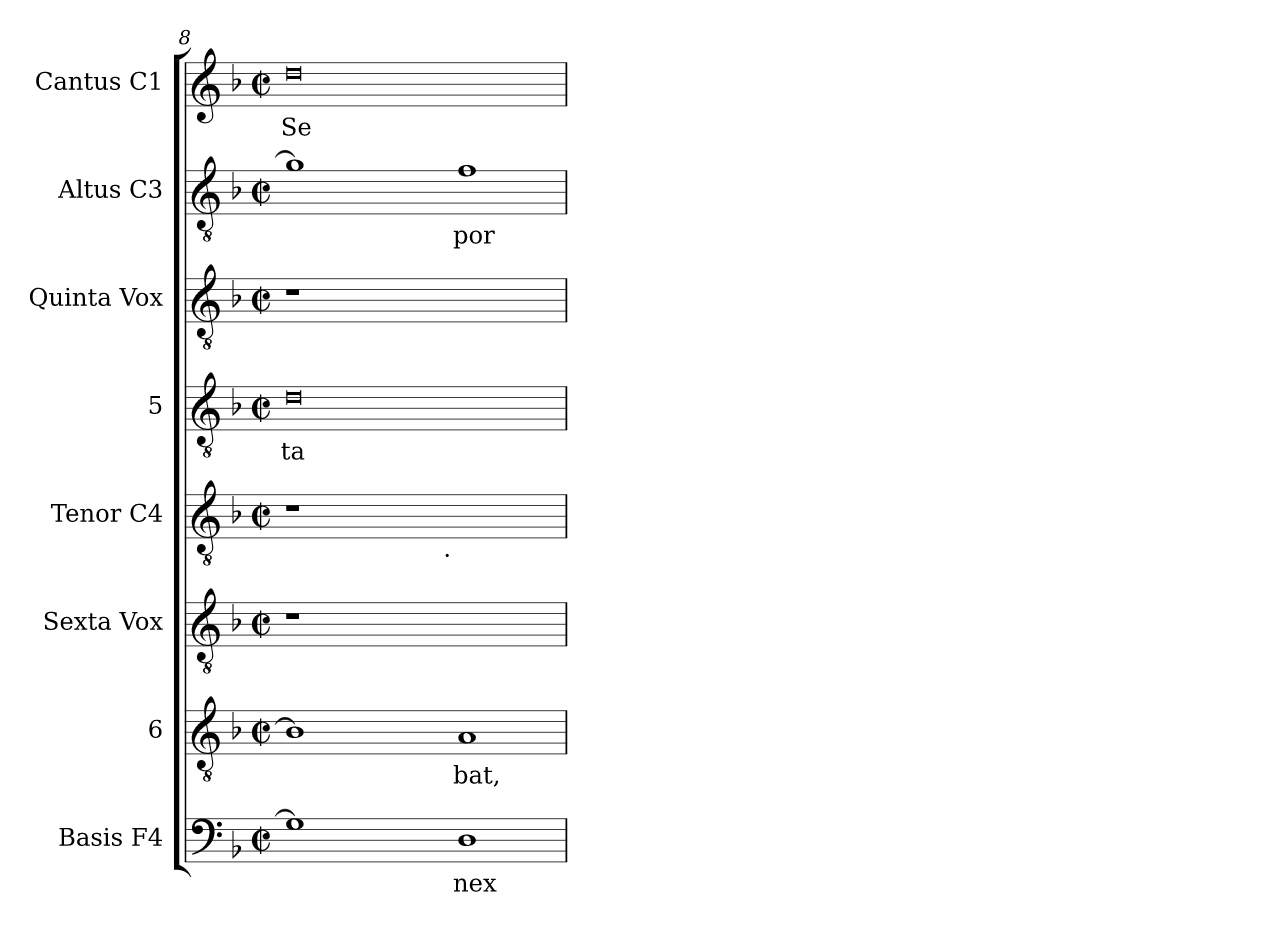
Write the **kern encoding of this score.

**kern	**text	**kern	**text	**kern	**kern	**kern	**text	**kern	**kern	**text	**kern	**text
*part8	*part8	*part7	*part7	*part6	*part5	*part4	*part4	*part3	*part2	*part2	*part1	*part1
*staff8	*staff8	*staff7	*staff7	*staff6	*staff5	*staff4	*staff4	*staff3	*staff2	*staff2	*staff1	*staff1
*I"Basis  F4	*	*I"6	*	*I"Sexta  Vox	*I"Tenor  C4	*I"5	*	*I"Quinta  Vox	*I"Altus  C3	*	*I"Cantus  C1	*
*I'B	*	*	*	*	*I'T	*	*	*	*I'A	*	*I'C	*
*clefF4	*	*clefGv2	*	*clefGv2	*clefGv2	*clefGv2	*	*clefGv2	*clefGv2	*	*clefG2	*
*k[b-]	*	*k[b-]	*	*k[b-]	*k[b-]	*k[b-]	*	*k[b-]	*k[b-]	*	*k[b-]	*
*F:	*	*F:	*	*F:	*F:	*F:	*	*F:	*F:	*	*F:	*
*M2/2	*	*M2/2	*	*M2/2	*M2/2	*M2/2	*	*M2/2	*M2/2	*	*M2/2	*
*met(c|)	*	*met(c|)	*	*met(c|)	*met(c|)	*met(c|)	*	*met(c|)	*met(c|)	*	*met(c|)	*
=8	=8	=8	=8	=8	=8	=8	=8	=8	=8	=8	=8	=8
!	!LO:LY:b:cj	!	!LO:LY:b:cj	!	!	!	!LO:LY:b:cj	!	!	!LO:LY:b:cj	!	!LO:LY:b:cj
*	*	*	*	*	*^	*	*	*	*	*	*	*
1G]	--	1B-]	--	1r	1r	2ryy	0d	-ta-	1r	1g]	.	0dd	Se-
.	.	.	.	.	.	4ryy	.	.	.	.	.	.	.
.	.	.	.	.	.	8ryy	.	.	.	.	.	.	.
.	.	.	.	.	.	16ryy	.	.	.	.	.	.	.
.	.	.	.	.	.	64ryy	.	.	.	.	.	.	.
!	!	!	!	!	!	!LO:TX:b:t=.	!	!	!	!	!	!	!
.	.	.	.	.	.	1ryy	.	.	.	.	.	.	.
!	!LO:LY:b:cj	!	!LO:LY:b:cj	!	!	!	!	!	!	!	!LO:LY:b:cj	!	!
1D	-nex	1A	-bat,	1ryy	1ryy	.	.	.	1ryy	1f	por-	.	.
.	.	.	.	.	.	32.ryy	.	.	.	.	.	.	.
*	*	*	*	*	*v	*v	*	*	*	*	*	*	*
=	=	=	=	=	=	=	=	=	=	=	=	=
*-	*-	*-	*-	*-	*-	*-	*-	*-	*-	*-	*-	*-
